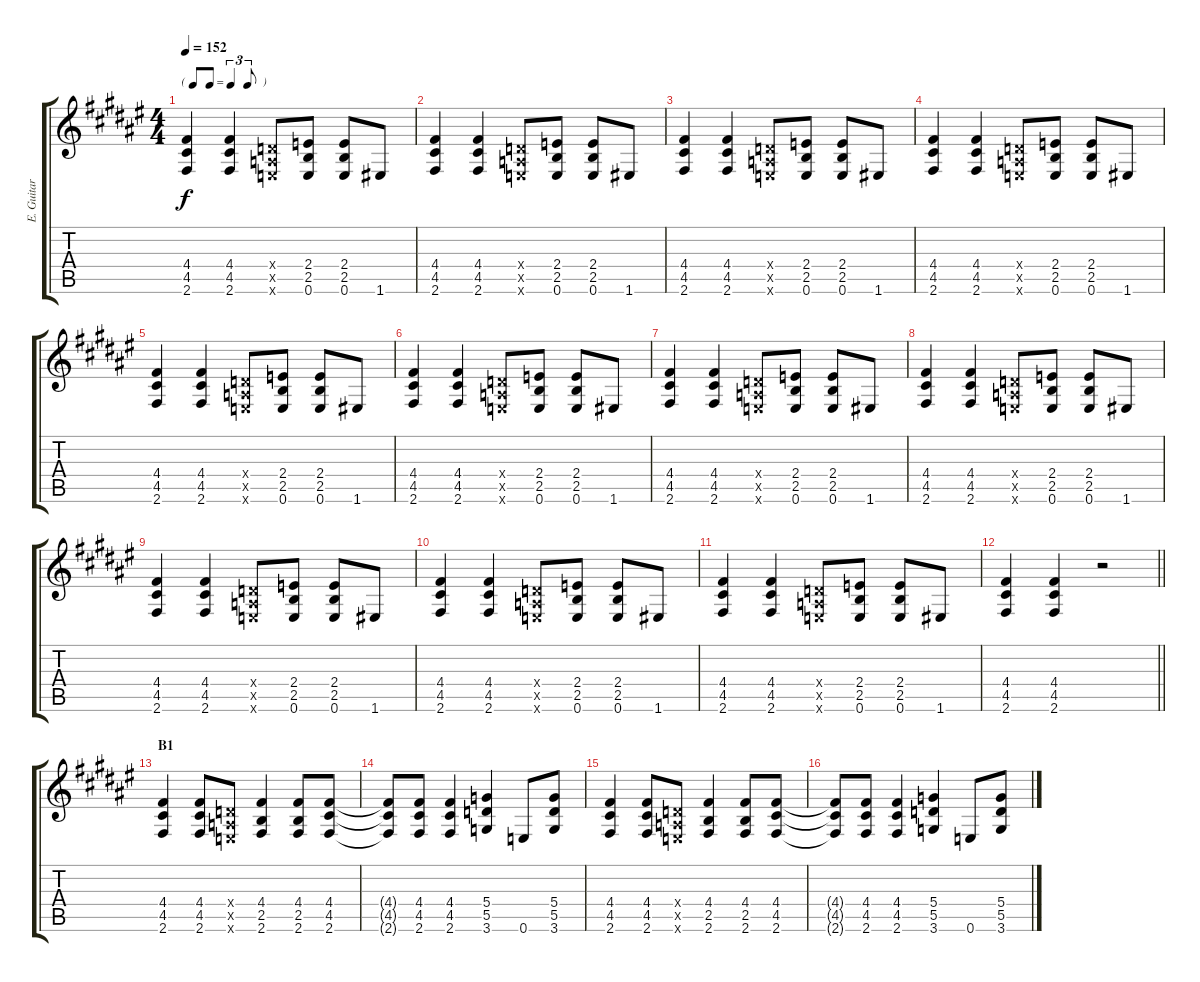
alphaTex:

\track ("E. Guitar II" "E. Guitar ") {instrument overdrivenguitar}
\staff {score tabs}
\tuning (E4 B3 G3 D3 A2 E2) {hide}
\ts (4 4)
\tf triplet8th
\tempo 152
\clef g2
\ks f#
(4.4 4.5 2.6).4{dy f} (4.4 4.5 2.6).4 (0.4{x} 0.5{x} 0.6{x}).8 (2.4 2.5 0.6).8 (2.4 2.5 0.6).8 1.6.8 |
(4.4 4.5 2.6).4 (4.4 4.5 2.6).4 (0.4{x} 0.5{x} 0.6{x}).8 (2.4 2.5 0.6).8 (2.4 2.5 0.6).8 1.6.8 |
(4.4 4.5 2.6).4 (4.4 4.5 2.6).4 (0.4{x} 0.5{x} 0.6{x}).8 (2.4 2.5 0.6).8 (2.4 2.5 0.6).8 1.6.8 |
(4.4 4.5 2.6).4 (4.4 4.5 2.6).4 (0.4{x} 0.5{x} 0.6{x}).8 (2.4 2.5 0.6).8 (2.4 2.5 0.6).8 1.6.8 |
(4.4 4.5 2.6).4 (4.4 4.5 2.6).4 (0.4{x} 0.5{x} 0.6{x}).8 (2.4 2.5 0.6).8 (2.4 2.5 0.6).8 1.6.8 |
(4.4 4.5 2.6).4 (4.4 4.5 2.6).4 (0.4{x} 0.5{x} 0.6{x}).8 (2.4 2.5 0.6).8 (2.4 2.5 0.6).8 1.6.8 |
(4.4 4.5 2.6).4 (4.4 4.5 2.6).4 (0.4{x} 0.5{x} 0.6{x}).8 (2.4 2.5 0.6).8 (2.4 2.5 0.6).8 1.6.8 |
(4.4 4.5 2.6).4 (4.4 4.5 2.6).4 (0.4{x} 0.5{x} 0.6{x}).8 (2.4 2.5 0.6).8 (2.4 2.5 0.6).8 1.6.8 |
(4.4 4.5 2.6).4 (4.4 4.5 2.6).4 (0.4{x} 0.5{x} 0.6{x}).8 (2.4 2.5 0.6).8 (2.4 2.5 0.6).8 1.6.8 |
(4.4 4.5 2.6).4 (4.4 4.5 2.6).4 (0.4{x} 0.5{x} 0.6{x}).8 (2.4 2.5 0.6).8 (2.4 2.5 0.6).8 1.6.8 |
(4.4 4.5 2.6).4 (4.4 4.5 2.6).4 (0.4{x} 0.5{x} 0.6{x}).8 (2.4 2.5 0.6).8 (2.4 2.5 0.6).8 1.6.8 |
\barLineRight lightlight
(4.4 4.5 2.6).4 (4.4 4.5 2.6).4 r.2 |
\section ("" "B1")
(4.4 4.5 2.6).4 (4.4 4.5 2.6).8 (0.4{x} 0.5{x} 0.6{x}).8 (4.4 2.5 2.6).4 (4.4 2.5 2.6).8 (4.4 4.5 2.6).8 |
(4.4{t} 4.5{t} 2.6{t}).8 (4.4 4.5 2.6).8 (4.4 4.5 2.6).4 (5.4 5.5 3.6).4 0.6.8 (5.4 5.5 3.6).8 |
(4.4 4.5 2.6).4 (4.4 4.5 2.6).8 (0.4{x} 0.5{x} 0.6{x}).8 (4.4 2.5 2.6).4 (4.4 2.5 2.6).8 (4.4 4.5 2.6).8 |
(4.4{t} 4.5{t} 2.6{t}).8 (4.4 4.5 2.6).8 (4.4 4.5 2.6).4 (5.4 5.5 3.6).4 0.6.8 (5.4 5.5 3.6).8
